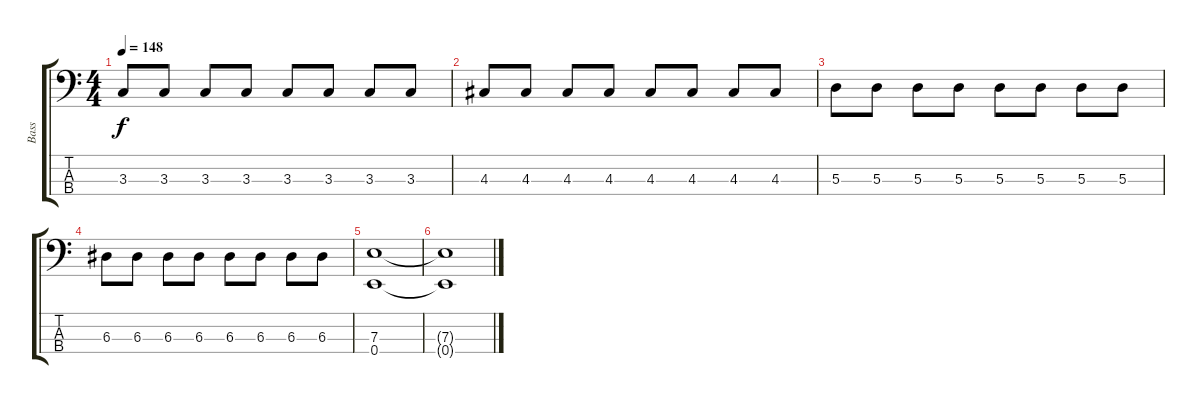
\track ("Bass" "Bass") {instrument electricbassfinger}
\staff {score tabs}
\tuning (G2 D2 A1 E1) {hide}
\ts (4 4)
\tempo 148
\clef f4
\ks c
3.3.8{dy f} 3.3.8 3.3.8 3.3.8 3.3.8 3.3.8 3.3.8 3.3.8 |
4.3.8 4.3.8 4.3.8 4.3.8 4.3.8 4.3.8 4.3.8 4.3.8 |
5.3.8 5.3.8 5.3.8 5.3.8 5.3.8 5.3.8 5.3.8 5.3.8 |
6.3.8 6.3.8 6.3.8 6.3.8 6.3.8 6.3.8 6.3.8 6.3.8 |
(7.3 0.4).1 |
(7.3{t} 0.4{t}).1
